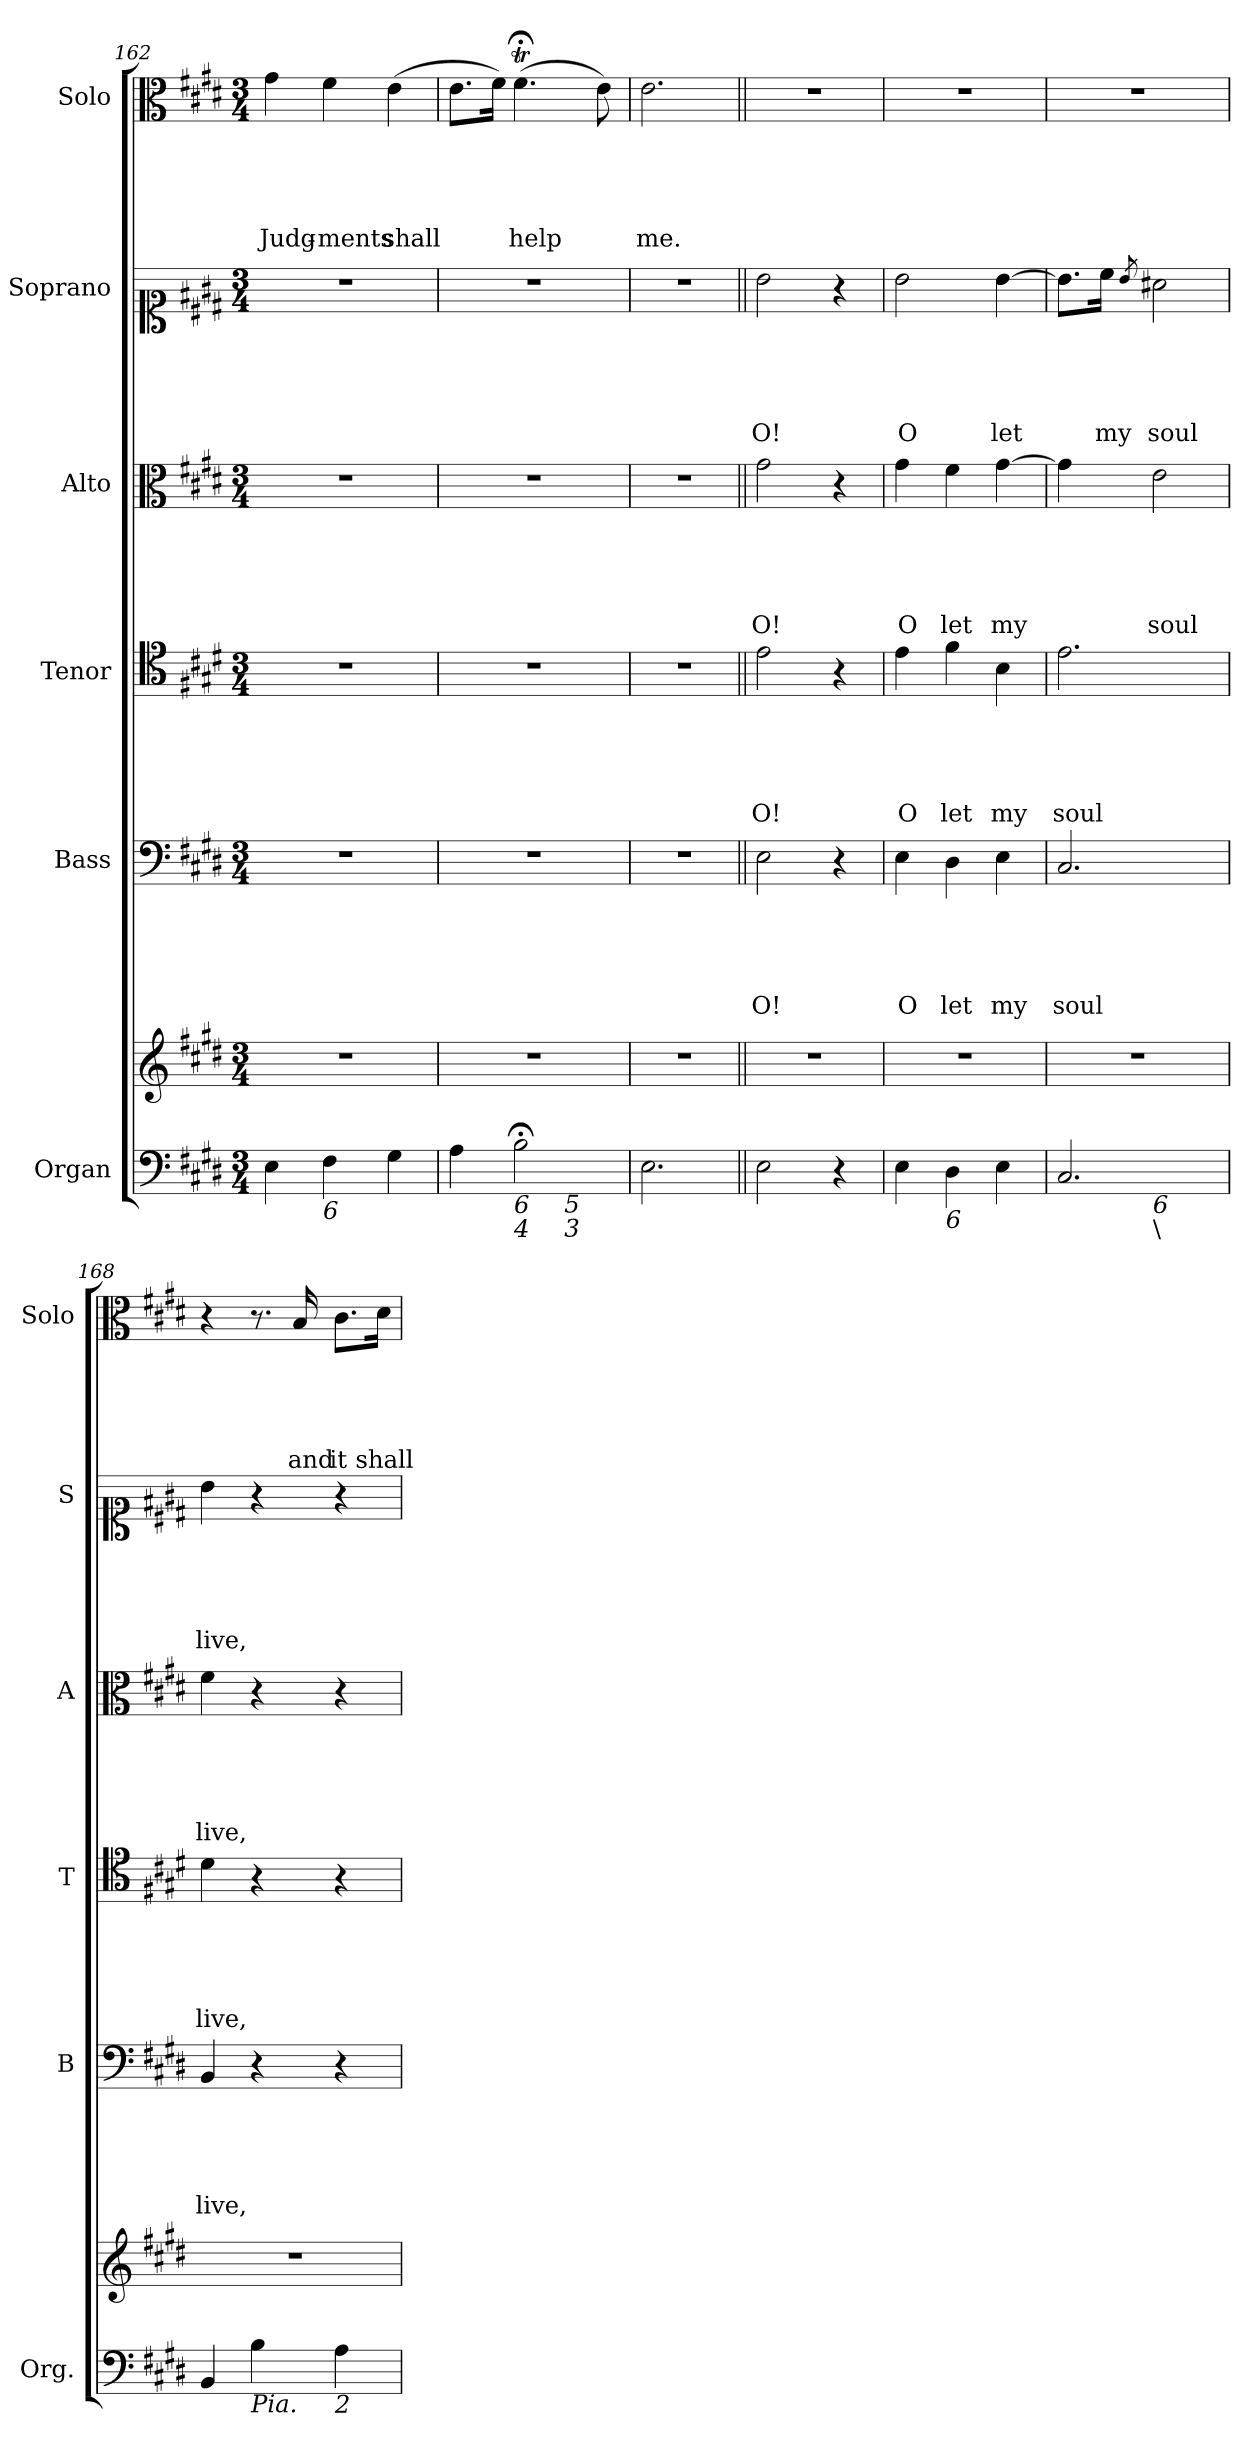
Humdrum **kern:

**kern	**kern	**kern	**text	**text	**text	**text	**text	**kern	**text	**text	**text	**text	**text	**kern	**text	**text	**text	**text	**text	**kern	**text	**text	**text	**text	**text	**kern	**text	**text	**text	**text	**text
*part6	*part6	*part5	*part5	*part5	*part5	*part5	*part5	*part4	*part4	*part4	*part4	*part4	*part4	*part3	*part3	*part3	*part3	*part3	*part3	*part2	*part2	*part2	*part2	*part2	*part2	*part1	*part1	*part1	*part1	*part1	*part1
*staff7	*staff6	*staff5	*staff5	*staff5	*staff5	*staff5	*staff5	*staff4	*staff4	*staff4	*staff4	*staff4	*staff4	*staff3	*staff3	*staff3	*staff3	*staff3	*staff3	*staff2	*staff2	*staff2	*staff2	*staff2	*staff2	*staff1	*staff1	*staff1	*staff1	*staff1	*staff1
*I"Organ	*	*I"Bass	*	*	*	*	*	*I"Tenor	*	*	*	*	*	*I"Alto	*	*	*	*	*	*I"Soprano	*	*	*	*	*	*I"Solo	*	*	*	*	*
*I'Org.	*	*I'B	*	*	*	*	*	*I'T	*	*	*	*	*	*I'A	*	*	*	*	*	*I'S	*	*	*	*	*	*I'Solo	*	*	*	*	*
*clefF4	*clefG2	*clefF4	*	*	*	*	*	*clefC4	*	*	*	*	*	*clefC3	*	*	*	*	*	*clefC1	*	*	*	*	*	*clefC3	*	*	*	*	*
*k[f#c#g#d#]	*k[f#c#g#d#]	*k[f#c#g#d#]	*	*	*	*	*	*k[f#c#g#d#]	*	*	*	*	*	*k[f#c#g#d#]	*	*	*	*	*	*k[f#c#g#d#]	*	*	*	*	*	*k[f#c#g#d#]	*	*	*	*	*
*E:	*E:	*E:	*	*	*	*	*	*E:	*	*	*	*	*	*E:	*	*	*	*	*	*E:	*	*	*	*	*	*E:	*	*	*	*	*
*M3/4	*M3/4	*M3/4	*	*	*	*	*	*M3/4	*	*	*	*	*	*M3/4	*	*	*	*	*	*M3/4	*	*	*	*	*	*M3/4	*	*	*	*	*
=162	=162	=162	=162	=162	=162	=162	=162	=162	=162	=162	=162	=162	=162	=162	=162	=162	=162	=162	=162	=162	=162	=162	=162	=162	=162	=162	=162	=162	=162	=162	=162
!	!	!	!	!	!	!	!	!	!	!	!	!	!	!	!	!	!	!	!	!	!	!	!	!	!	!	!	!	!	!	!LO:LY:b
4E\	2.r	2.r	.	.	.	.	.	2.r	.	.	.	.	.	2.r	.	.	.	.	.	2.r	.	.	.	.	.	4g#\	.	.	.	.	Judg-
!LO:TX:b:i:t=6	!	!	!	!	!	!	!	!	!	!	!	!	!	!	!	!	!	!	!	!	!	!	!	!	!	!	!	!	!	!	!
!	!	!	!	!	!	!	!	!	!	!	!	!	!	!	!	!	!	!	!	!	!	!	!	!	!	!	!	!	!	!	!LO:LY:b
4F#\	.	.	.	.	.	.	.	.	.	.	.	.	.	.	.	.	.	.	.	.	.	.	.	.	.	4f#\	.	.	.	.	-ments
!	!	!	!	!	!	!	!	!	!	!	!	!	!	!	!	!	!	!	!	!	!	!	!	!	!	!	!	!	!	!	!LO:LY:b
4G#\	.	.	.	.	.	.	.	.	.	.	.	.	.	.	.	.	.	.	.	.	.	.	.	.	.	(>4e\	.	.	.	.	shall
=163	=163	=163	=163	=163	=163	=163	=163	=163	=163	=163	=163	=163	=163	=163	=163	=163	=163	=163	=163	=163	=163	=163	=163	=163	=163	=163	=163	=163	=163	=163	=163
!LO:TX:b:i:t=6	!	!	!	!	!	!	!	!	!	!	!	!	!	!	!	!	!	!	!	!	!	!	!	!	!	!	!	!	!	!	!
!LO:TX:b:i:t=5	!	!	!	!	!	!	!	!	!	!	!	!	!	!	!	!	!	!	!	!	!	!	!	!	!	!	!	!	!	!	!
*^	*	*	*	*	*	*	*	*	*	*	*	*	*	*	*	*	*	*	*	*	*	*	*	*	*	*	*	*	*	*	*
4A\	2ryy	2.r	2.r	.	.	.	.	.	2.r	.	.	.	.	.	2.r	.	.	.	.	.	2.r	.	.	.	.	.	8.e\L	.	.	.	.	.
.	.	.	.	.	.	.	.	.	.	.	.	.	.	.	.	.	.	.	.	.	.	.	.	.	.	.	16f#\Jk)	.	.	.	.	.
!LO:TX:b:i:t=6	!	!	!	!	!	!	!	!	!	!	!	!	!	!	!	!	!	!	!	!	!	!	!	!	!	!	!	!	!	!	!	!
!LO:TX:b:i:t=4	!	!	!	!	!	!	!	!	!	!	!	!	!	!	!	!	!	!	!	!	!	!	!	!	!	!	!	!	!	!	!	!
!	!	!	!	!	!	!	!	!	!	!	!	!	!	!	!	!	!	!	!	!	!	!	!	!	!	!	!	!	!	!	!	!LO:LY:b
2B;<\	.	.	.	.	.	.	.	.	.	.	.	.	.	.	.	.	.	.	.	.	.	.	.	.	.	.	(>4.f#;<T\	.	.	.	.	help
!	!LO:TX:b:i:t=5	!	!	!	!	!	!	!	!	!	!	!	!	!	!	!	!	!	!	!	!	!	!	!	!	!	!	!	!	!	!	!
!	!LO:TX:b:i:t=3	!	!	!	!	!	!	!	!	!	!	!	!	!	!	!	!	!	!	!	!	!	!	!	!	!	!	!	!	!	!	!
.	4ryy	.	.	.	.	.	.	.	.	.	.	.	.	.	.	.	.	.	.	.	.	.	.	.	.	.	.	.	.	.	.	.
.	.	.	.	.	.	.	.	.	.	.	.	.	.	.	.	.	.	.	.	.	.	.	.	.	.	.	8e\)	.	.	.	.	.
=164	=164	=164	=164	=164	=164	=164	=164	=164	=164	=164	=164	=164	=164	=164	=164	=164	=164	=164	=164	=164	=164	=164	=164	=164	=164	=164	=164	=164	=164	=164	=164	=164
!	!	!	!	!	!	!	!	!	!	!	!	!	!	!	!	!	!	!	!	!	!	!	!	!	!	!	!	!	!	!	!	!LO:LY:b
*v	*v	*	*	*	*	*	*	*	*	*	*	*	*	*	*	*	*	*	*	*	*	*	*	*	*	*	*	*	*	*	*	*
2.E\	2.r	2.r	.	.	.	.	.	2.r	.	.	.	.	.	2.r	.	.	.	.	.	2.r	.	.	.	.	.	2.e\	.	.	.	.	me.
!!LO:PB:g=z
=165||	=165||	=165||	=165||	=165||	=165||	=165||	=165||	=165||	=165||	=165||	=165||	=165||	=165||	=165||	=165||	=165||	=165||	=165||	=165||	=165||	=165||	=165||	=165||	=165||	=165||	=165||	=165||	=165||	=165||	=165||	=165||
!	!	!	!	!	!	!	!LO:LY:b	!	!	!	!	!	!LO:LY:b	!	!	!	!	!	!LO:LY:b	!	!	!	!	!	!LO:LY:b	!	!	!	!	!	!
2E\	2.r	2E\	.	.	.	.	O!	2e\	.	.	.	.	O!	2g#\	.	.	.	.	O!	2b\	.	.	.	.	O!	2.r	.	.	.	.	.
4r	.	4r	.	.	.	.	.	4r	.	.	.	.	.	4r	.	.	.	.	.	4r	.	.	.	.	.	.	.	.	.	.	.
=166	=166	=166	=166	=166	=166	=166	=166	=166	=166	=166	=166	=166	=166	=166	=166	=166	=166	=166	=166	=166	=166	=166	=166	=166	=166	=166	=166	=166	=166	=166	=166
!	!	!	!	!	!	!	!LO:LY:b	!	!	!	!	!	!LO:LY:b	!	!	!	!	!	!LO:LY:b	!	!	!	!	!	!LO:LY:b	!	!	!	!	!	!
4E\	2.r	4E\	.	.	.	.	O	4e\	.	.	.	.	O	4g#\	.	.	.	.	O	2b\	.	.	.	.	O	2.r	.	.	.	.	.
!LO:TX:b:i:t=6	!	!	!	!	!	!	!	!	!	!	!	!	!	!	!	!	!	!	!	!	!	!	!	!	!	!	!	!	!	!	!
!	!	!	!	!	!	!	!LO:LY:b	!	!	!	!	!	!LO:LY:b	!	!	!	!	!	!LO:LY:b	!	!	!	!	!	!	!	!	!	!	!	!
4D#\	.	4D#\	.	.	.	.	let	4f#\	.	.	.	.	let	4f#\	.	.	.	.	let	.	.	.	.	.	.	.	.	.	.	.	.
!	!	!	!	!	!	!	!LO:LY:b	!	!	!	!	!	!LO:LY:b	!	!	!	!	!	!LO:LY:b	!	!	!	!	!	!LO:LY:b	!	!	!	!	!	!
4E\	.	4E\	.	.	.	.	my	4B\	.	.	.	.	my	[4g#\	.	.	.	.	my	[4b\	.	.	.	.	let	.	.	.	.	.	.
=167	=167	=167	=167	=167	=167	=167	=167	=167	=167	=167	=167	=167	=167	=167	=167	=167	=167	=167	=167	=167	=167	=167	=167	=167	=167	=167	=167	=167	=167	=167	=167
!LO:TX:b:i:t=7	!	!	!	!	!	!	!	!	!	!	!	!	!	!	!	!	!	!	!	!	!	!	!	!	!	!	!	!	!	!	!
!	!	!	!	!	!	!	!LO:LY:b	!	!	!	!	!	!LO:LY:b	!	!	!	!	!	!	!	!	!	!	!	!	!	!	!	!	!	!
*^	*	*	*	*	*	*	*	*	*	*	*	*	*	*	*	*	*	*	*	*	*	*	*	*	*	*	*	*	*	*	*
2.C#/	4ryy	2.r	2.C#/	.	.	.	.	soul	2.e\	.	.	.	.	soul	4g#\]	.	.	.	.	.	8.b\L]	.	.	.	.	.	2.r	.	.	.	.	.
!	!	!	!	!	!	!	!	!	!	!	!	!	!	!	!	!	!	!	!	!	!	!	!	!	!	!LO:LY:b	!	!	!	!	!	!
.	.	.	.	.	.	.	.	.	.	.	.	.	.	.	.	.	.	.	.	.	16cc#\Jk	.	.	.	.	my	.	.	.	.	.	.
.	.	.	.	.	.	.	.	.	.	.	.	.	.	.	.	.	.	.	.	.	8qb/	.	.	.	.	.	.	.	.	.	.	.
!	!LO:TX:b:i:t=6	!	!	!	!	!	!	!	!	!	!	!	!	!	!	!	!	!	!	!	!	!	!	!	!	!	!	!	!	!	!	!
!	!LO:TX:b:t=\	!	!	!	!	!	!	!	!	!	!	!	!	!	!	!	!	!	!	!	!	!	!	!	!	!	!	!	!	!	!	!
!	!	!	!	!	!	!	!	!	!	!	!	!	!	!	!	!	!	!	!	!LO:LY:b	!	!	!	!	!	!LO:LY:b	!	!	!	!	!	!
.	2ryy	.	.	.	.	.	.	.	.	.	.	.	.	.	2e\	.	.	.	.	soul	2a#X\	.	.	.	.	soul	.	.	.	.	.	.
=168	=168	=168	=168	=168	=168	=168	=168	=168	=168	=168	=168	=168	=168	=168	=168	=168	=168	=168	=168	=168	=168	=168	=168	=168	=168	=168	=168	=168	=168	=168	=168	=168
!	!	!	!	!	!	!	!	!LO:LY:b	!	!	!	!	!	!LO:LY:b	!	!	!	!	!	!LO:LY:b	!	!	!	!	!	!LO:LY:b	!	!	!	!	!	!
*v	*v	*	*	*	*	*	*	*	*	*	*	*	*	*	*	*	*	*	*	*	*	*	*	*	*	*	*	*	*	*	*	*
4BB/	2.r	4BB/	.	.	.	.	live,	4d#\	.	.	.	.	live,	4f#\	.	.	.	.	live,	4b\	.	.	.	.	live,	4r	.	.	.	.	.
!LO:TX:b:i:t=Pia.	!	!	!	!	!	!	!	!	!	!	!	!	!	!	!	!	!	!	!	!	!	!	!	!	!	!	!	!	!	!	!
4B\	.	4r	.	.	.	.	.	4r	.	.	.	.	.	4r	.	.	.	.	.	4r	.	.	.	.	.	8.r	.	.	.	.	.
!	!	!	!	!	!	!	!	!	!	!	!	!	!	!	!	!	!	!	!	!	!	!	!	!	!	!	!	!	!	!	!LO:LY:b
.	.	.	.	.	.	.	.	.	.	.	.	.	.	.	.	.	.	.	.	.	.	.	.	.	.	16B/	.	.	.	.	and
!LO:TX:b:i:t=2	!	!	!	!	!	!	!	!	!	!	!	!	!	!	!	!	!	!	!	!	!	!	!	!	!	!	!	!	!	!	!
!	!	!	!	!	!	!	!	!	!	!	!	!	!	!	!	!	!	!	!	!	!	!	!	!	!	!	!	!	!	!	!LO:LY:b
4A\	.	4r	.	.	.	.	.	4r	.	.	.	.	.	4r	.	.	.	.	.	4r	.	.	.	.	.	8.c#\L	.	.	.	.	it
!	!	!	!	!	!	!	!	!	!	!	!	!	!	!	!	!	!	!	!	!	!	!	!	!	!	!	!	!	!	!	!LO:LY:b
.	.	.	.	.	.	.	.	.	.	.	.	.	.	.	.	.	.	.	.	.	.	.	.	.	.	16d#\Jk	.	.	.	.	shall
=	=	=	=	=	=	=	=	=	=	=	=	=	=	=	=	=	=	=	=	=	=	=	=	=	=	=	=	=	=	=	=
*-	*-	*-	*-	*-	*-	*-	*-	*-	*-	*-	*-	*-	*-	*-	*-	*-	*-	*-	*-	*-	*-	*-	*-	*-	*-	*-	*-	*-	*-	*-	*-
